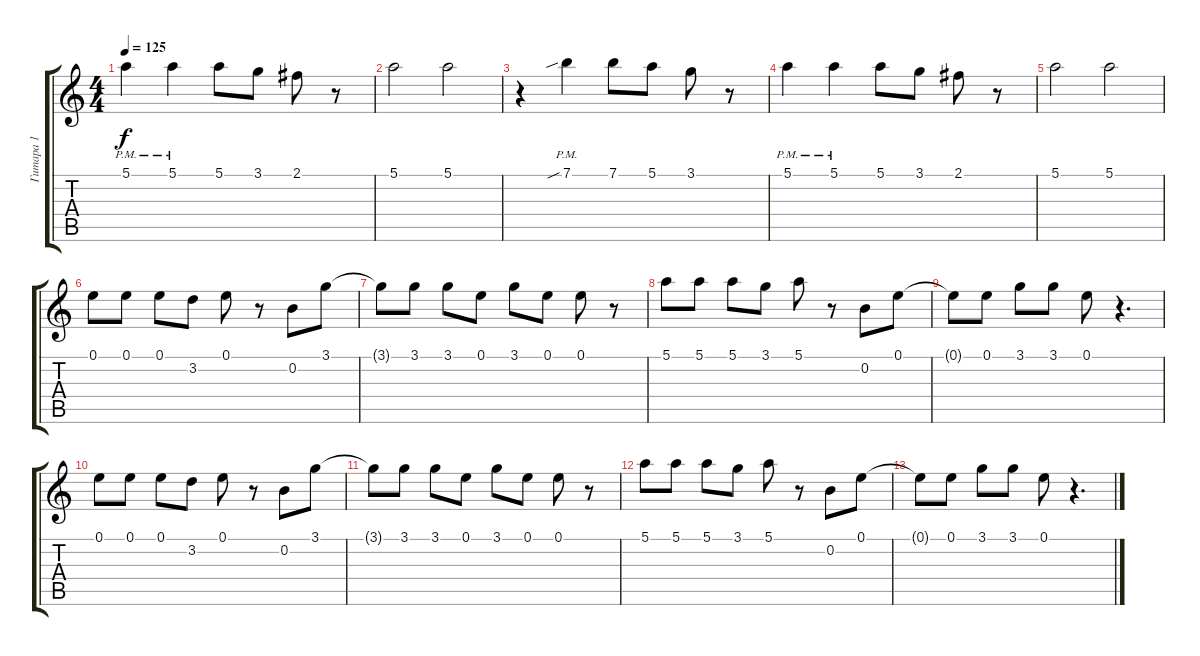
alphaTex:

\track ("Гитара 1" "Гитара 1") {instrument distortionguitar}
\staff {score tabs}
\tuning (E4 B3 G3 D3 A2 E2) {hide}
\ts (4 4)
\tempo 125
\clef g2
\ks c
5.1{pm}.4{dy f} 5.1{pm}.4 5.1.8 3.1.8 2.1.8 r.8 |
5.1.2 5.1.2 |
r.4 7.1{sib pm}.4 7.1.8 5.1.8 3.1.8 r.8 |
5.1{pm}.4 5.1{pm}.4 5.1.8 3.1.8 2.1.8 r.8 |
5.1.2 5.1.2 |
0.1.8 0.1.8 0.1.8 3.2.8 0.1.8 r.8 0.2.8 3.1.8 |
3.1{t}.8 3.1.8 3.1.8 0.1.8 3.1.8 0.1.8 0.1.8 r.8 |
5.1.8 5.1.8 5.1.8 3.1.8 5.1.8 r.8 0.2.8 0.1.8 |
0.1{t}.8 0.1.8 3.1.8 3.1.8 0.1.8 r.4{d} |
0.1.8 0.1.8 0.1.8 3.2.8 0.1.8 r.8 0.2.8 3.1.8 |
3.1{t}.8 3.1.8 3.1.8 0.1.8 3.1.8 0.1.8 0.1.8 r.8 |
5.1.8 5.1.8 5.1.8 3.1.8 5.1.8 r.8 0.2.8 0.1.8 |
0.1{t}.8 0.1.8 3.1.8 3.1.8 0.1.8 r.4{d}
